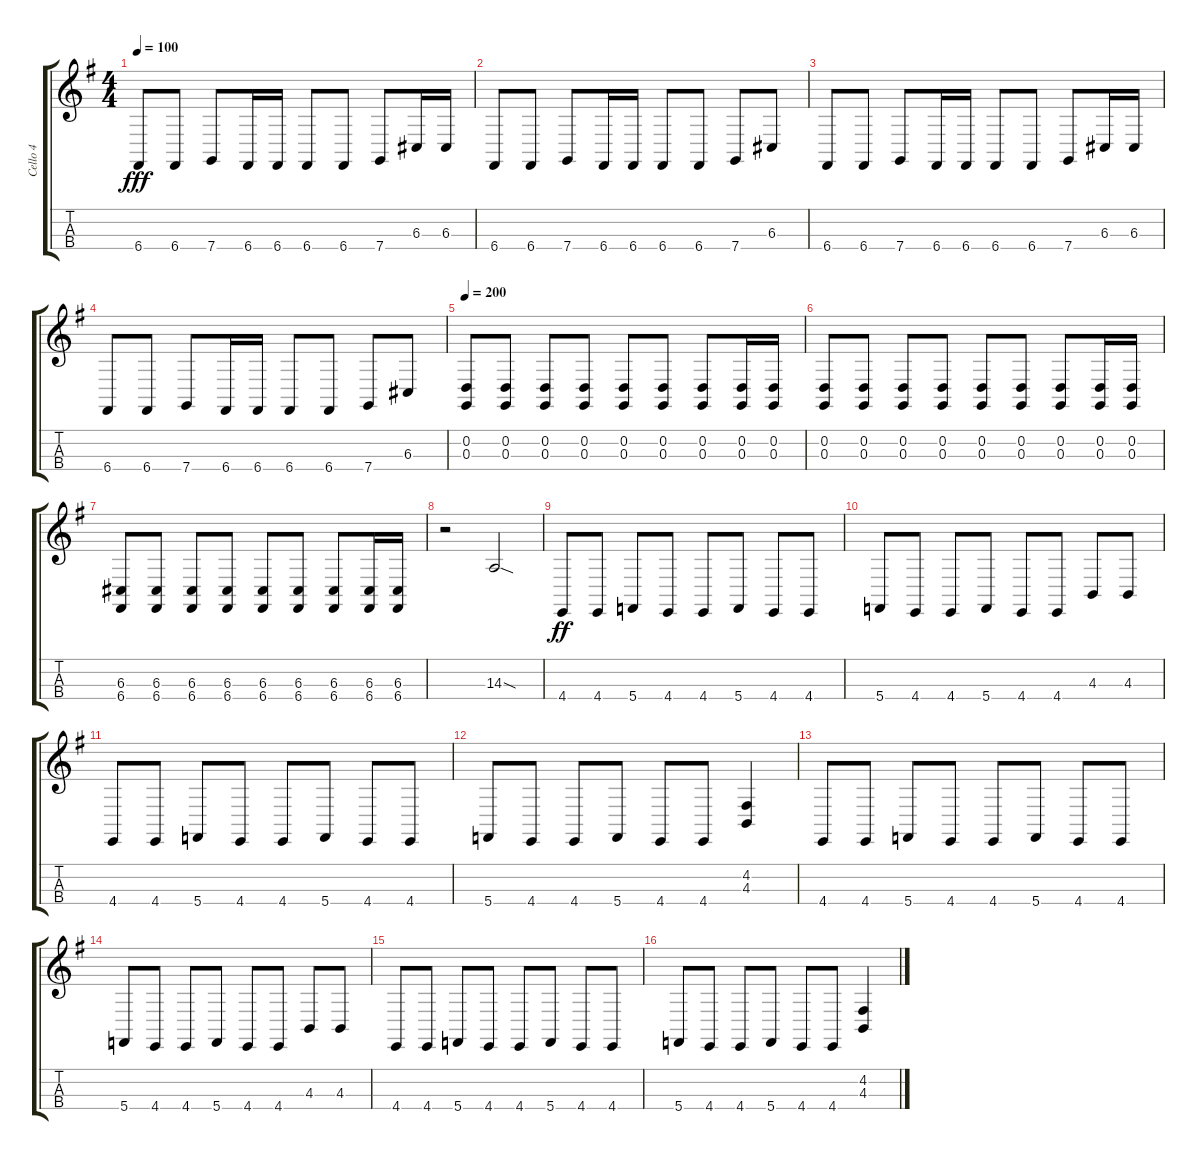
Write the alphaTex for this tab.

\track ("Cello 4" "Cello 4") {instrument cello}
\staff {score tabs}
\tuning (A3 D3 G2 C2) {hide}
\ts (4 4)
\tempo 100
\clef g2
\ks g
6.4.8{dy fff} 6.4.8 7.4.8 6.4.16 6.4.16 6.4.8 6.4.8 7.4.8 6.3.16 6.3.16 |
6.4.8 6.4.8 7.4.8 6.4.16 6.4.16 6.4.8 6.4.8 7.4.8 6.3.8 |
6.4.8 6.4.8 7.4.8 6.4.16 6.4.16 6.4.8 6.4.8 7.4.8 6.3.16 6.3.16 |
6.4.8 6.4.8 7.4.8 6.4.16 6.4.16 6.4.8 6.4.8 7.4.8 6.3.8 |
\tempo 200
(0.2 0.3).8 (0.2 0.3).8 (0.2 0.3).8 (0.2 0.3).8 (0.2 0.3).8 (0.2 0.3).8 (0.2 0.3).8 (0.2 0.3).16 (0.2 0.3).16 |
(0.2 0.3).8 (0.2 0.3).8 (0.2 0.3).8 (0.2 0.3).8 (0.2 0.3).8 (0.2 0.3).8 (0.2 0.3).8 (0.2 0.3).16 (0.2 0.3).16 |
(6.3 6.4).8 (6.3 6.4).8 (6.3 6.4).8 (6.3 6.4).8 (6.3 6.4).8 (6.3 6.4).8 (6.3 6.4).8 (6.3 6.4).16 (6.3 6.4).16 |
r.2 14.3{sod}.2 |
4.4.8{dy ff} 4.4.8 5.4.8 4.4.8 4.4.8 5.4.8 4.4.8 4.4.8 |
5.4.8 4.4.8 4.4.8 5.4.8 4.4.8 4.4.8 4.3.8 4.3.8 |
4.4.8 4.4.8 5.4.8 4.4.8 4.4.8 5.4.8 4.4.8 4.4.8 |
5.4.8 4.4.8 4.4.8 5.4.8 4.4.8 4.4.8 (4.2 4.3).4 |
4.4.8 4.4.8 5.4.8 4.4.8 4.4.8 5.4.8 4.4.8 4.4.8 |
5.4.8 4.4.8 4.4.8 5.4.8 4.4.8 4.4.8 4.3.8 4.3.8 |
4.4.8 4.4.8 5.4.8 4.4.8 4.4.8 5.4.8 4.4.8 4.4.8 |
5.4.8 4.4.8 4.4.8 5.4.8 4.4.8 4.4.8 (4.2 4.3).4
